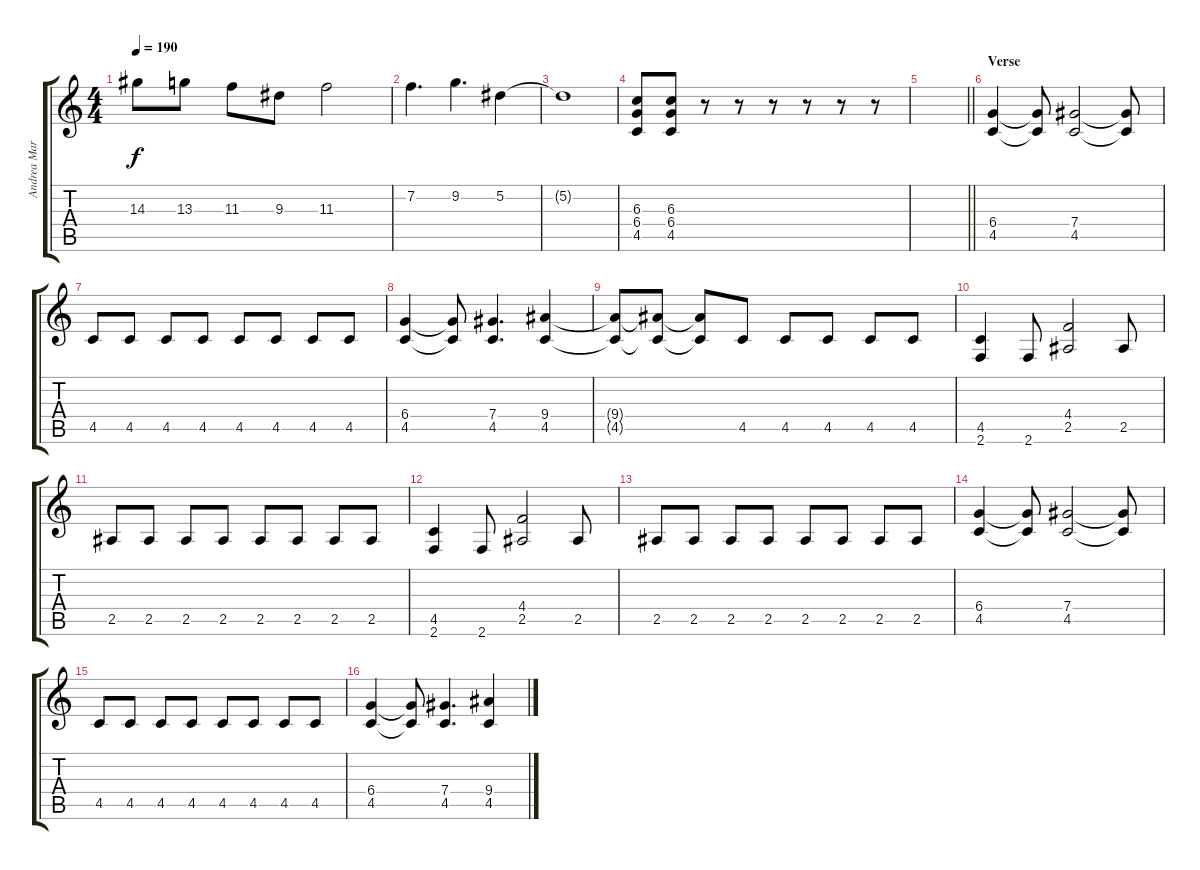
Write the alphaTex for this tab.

\track ("Andrea Martongelli" "Andrea Mar") {instrument distortionguitar}
\staff {score tabs}
\tuning (Eb4 Bb3 Gb3 Db3 Ab2 Eb2) {hide}
\ts (4 4)
\tempo 190
\clef g2
\ks c
14.3.8{dy f} 13.3.8 11.3.8 9.3.8 11.3.2 |
7.2.4{d} 9.2.4{d} 5.2.4 |
5.2{t}.1 |
(6.3 6.4 4.5).8 (6.3 6.4 4.5).8 r.8 r.8 r.8 r.8 r.8 r.8 |
\barLineRight lightlight
|
\section ("" "Verse")
(6.4 4.5).4 (6.4{t} 4.5{t}).8 (7.4 4.5).2 (7.4{t} 4.5{t}).8 |
4.5.8 4.5.8 4.5.8 4.5.8 4.5.8 4.5.8 4.5.8 4.5.8 |
(6.4 4.5).4 (6.4{t} 4.5{t}).8 (7.4 4.5).4{d} (9.4 4.5).4 |
(9.4{t} 4.5{t}).8 (9.4{t} 4.5{t}).8 (9.4{t} 4.5{t}).8 4.5.8 4.5.8 4.5.8 4.5.8 4.5.8 |
(4.5 2.6).4 2.6.8 (4.4 2.5).2 2.5.8 |
2.5.8 2.5.8 2.5.8 2.5.8 2.5.8 2.5.8 2.5.8 2.5.8 |
(4.5 2.6).4 2.6.8 (4.4 2.5).2 2.5.8 |
2.5.8 2.5.8 2.5.8 2.5.8 2.5.8 2.5.8 2.5.8 2.5.8 |
(6.4 4.5).4 (6.4{t} 4.5{t}).8 (7.4 4.5).2 (7.4{t} 4.5{t}).8 |
4.5.8 4.5.8 4.5.8 4.5.8 4.5.8 4.5.8 4.5.8 4.5.8 |
(6.4 4.5).4 (6.4{t} 4.5{t}).8 (7.4 4.5).4{d} (9.4 4.5).4
